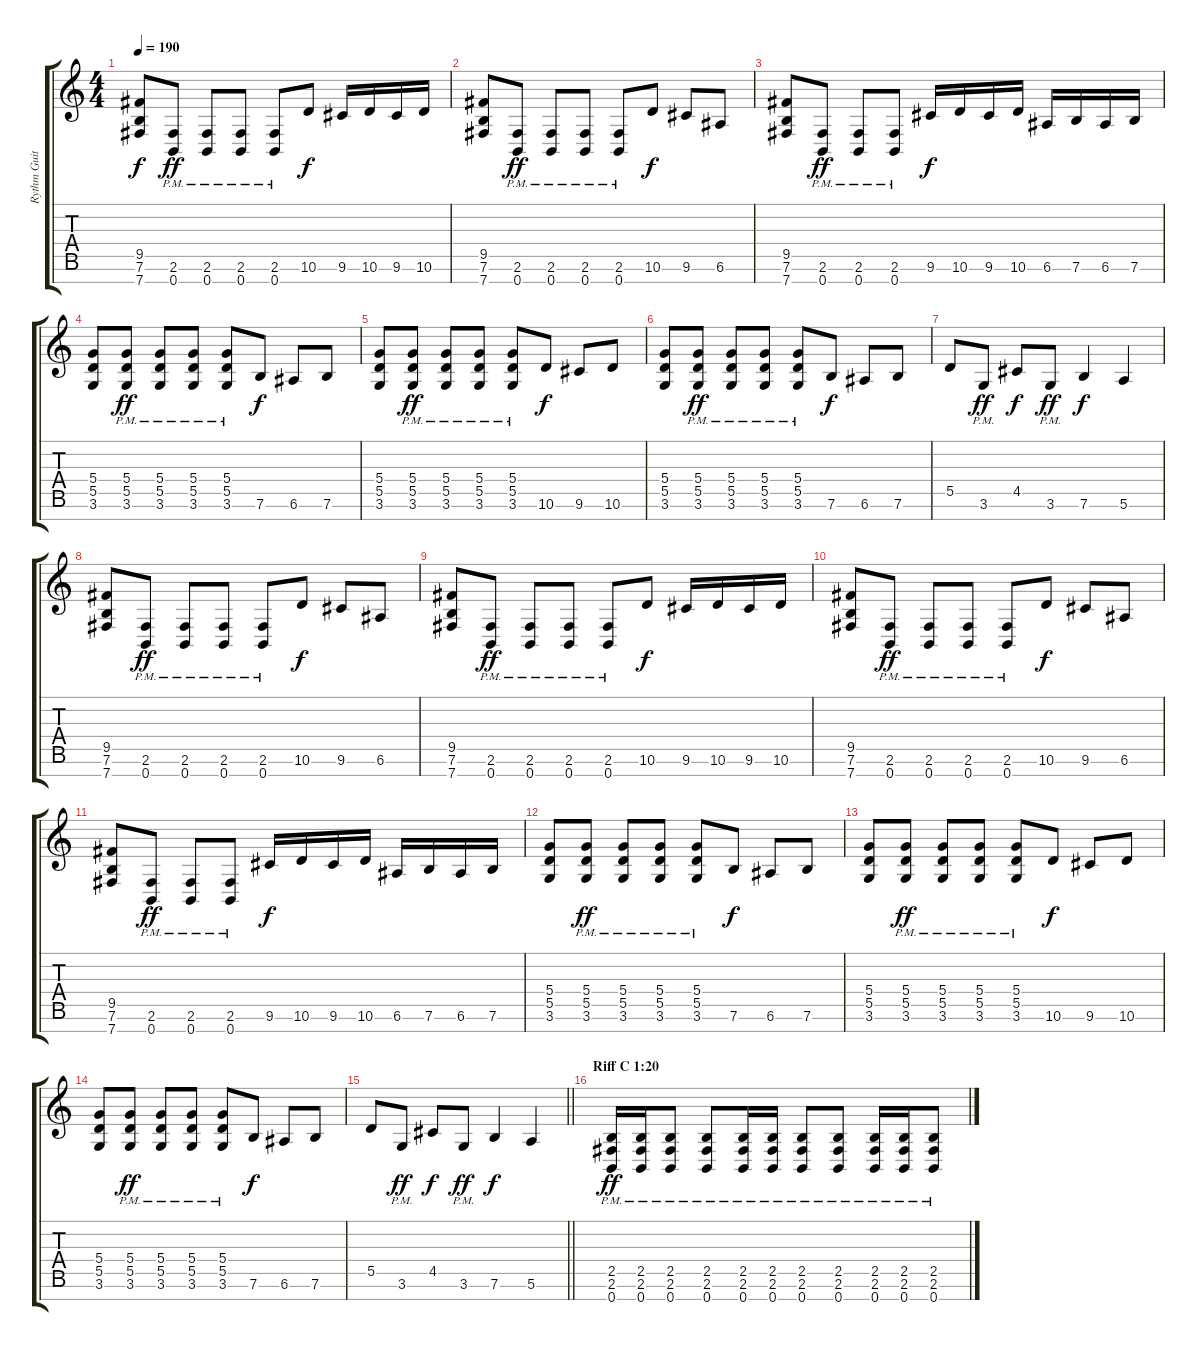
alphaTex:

\track ("Rythm Guitar" "Rythm Guit") {instrument distortionguitar}
\staff {score tabs}
\tuning (E4 B3 G3 D3 A2 E2 B1) {hide}
\ts (4 4)
\tempo 190
\clef g2
\ks c
(9.5 7.6 7.7).8{dy f} (2.6{pm} 0.7{pm}).8{dy ff} (2.6{pm} 0.7{pm}).8 (2.6{pm} 0.7{pm}).8 (2.6{pm} 0.7{pm}).8 10.6.8{dy f} 9.6.16 10.6.16 9.6.16 10.6.16 |
(9.5 7.6 7.7).8 (2.6{pm} 0.7{pm}).8{dy ff} (2.6{pm} 0.7{pm}).8 (2.6{pm} 0.7{pm}).8 (2.6{pm} 0.7{pm}).8 10.6.8{dy f} 9.6.8 6.6.8 |
(9.5 7.6 7.7).8 (2.6{pm} 0.7{pm}).8{dy ff} (2.6{pm} 0.7{pm}).8 (2.6{pm} 0.7{pm}).8 9.6.16{dy f} 10.6.16 9.6.16 10.6.16 6.6.16 7.6.16 6.6.16 7.6.16 |
(5.4 5.5 3.6).8 (5.4{pm} 5.5{pm} 3.6{pm}).8{dy ff} (5.4{pm} 5.5{pm} 3.6{pm}).8 (5.4{pm} 5.5{pm} 3.6{pm}).8 (5.4{pm} 5.5{pm} 3.6{pm}).8 7.6.8{dy f} 6.6.8 7.6.8 |
(5.4 5.5 3.6).8 (5.4{pm} 5.5{pm} 3.6{pm}).8{dy ff} (5.4{pm} 5.5{pm} 3.6{pm}).8 (5.4{pm} 5.5{pm} 3.6{pm}).8 (5.4{pm} 5.5{pm} 3.6{pm}).8 10.6.8{dy f} 9.6.8 10.6.8 |
(5.4 5.5 3.6).8 (5.4{pm} 5.5{pm} 3.6{pm}).8{dy ff} (5.4{pm} 5.5{pm} 3.6{pm}).8 (5.4{pm} 5.5{pm} 3.6{pm}).8 (5.4{pm} 5.5{pm} 3.6{pm}).8 7.6.8{dy f} 6.6.8 7.6.8 |
5.5.8 3.6{pm}.8{dy ff} 4.5.8{dy f} 3.6{pm}.8{dy ff} 7.6.4{dy f} 5.6.4 |
(9.5 7.6 7.7).8 (2.6{pm} 0.7{pm}).8{dy ff} (2.6{pm} 0.7{pm}).8 (2.6{pm} 0.7{pm}).8 (2.6{pm} 0.7{pm}).8 10.6.8{dy f} 9.6.8 6.6.8 |
(9.5 7.6 7.7).8 (2.6{pm} 0.7{pm}).8{dy ff} (2.6{pm} 0.7{pm}).8 (2.6{pm} 0.7{pm}).8 (2.6{pm} 0.7{pm}).8 10.6.8{dy f} 9.6.16 10.6.16 9.6.16 10.6.16 |
(9.5 7.6 7.7).8 (2.6{pm} 0.7{pm}).8{dy ff} (2.6{pm} 0.7{pm}).8 (2.6{pm} 0.7{pm}).8 (2.6{pm} 0.7{pm}).8 10.6.8{dy f} 9.6.8 6.6.8 |
(9.5 7.6 7.7).8 (2.6{pm} 0.7{pm}).8{dy ff} (2.6{pm} 0.7{pm}).8 (2.6{pm} 0.7{pm}).8 9.6.16{dy f} 10.6.16 9.6.16 10.6.16 6.6.16 7.6.16 6.6.16 7.6.16 |
(5.4 5.5 3.6).8 (5.4{pm} 5.5{pm} 3.6{pm}).8{dy ff} (5.4{pm} 5.5{pm} 3.6{pm}).8 (5.4{pm} 5.5{pm} 3.6{pm}).8 (5.4{pm} 5.5{pm} 3.6{pm}).8 7.6.8{dy f} 6.6.8 7.6.8 |
(5.4 5.5 3.6).8 (5.4{pm} 5.5{pm} 3.6{pm}).8{dy ff} (5.4{pm} 5.5{pm} 3.6{pm}).8 (5.4{pm} 5.5{pm} 3.6{pm}).8 (5.4{pm} 5.5{pm} 3.6{pm}).8 10.6.8{dy f} 9.6.8 10.6.8 |
(5.4 5.5 3.6).8 (5.4{pm} 5.5{pm} 3.6{pm}).8{dy ff} (5.4{pm} 5.5{pm} 3.6{pm}).8 (5.4{pm} 5.5{pm} 3.6{pm}).8 (5.4{pm} 5.5{pm} 3.6{pm}).8 7.6.8{dy f} 6.6.8 7.6.8 |
\barLineRight lightlight
5.5.8 3.6{pm}.8{dy ff} 4.5.8{dy f} 3.6{pm}.8{dy ff} 7.6.4{dy f} 5.6.4 |
\section ("" "Riff C 1:20")
(2.5{pm} 2.6{pm} 0.7{pm}).16{dy ff} (2.5{pm} 2.6{pm} 0.7{pm}).16 (2.5{pm} 2.6{pm} 0.7{pm}).8 (2.5{pm} 2.6{pm} 0.7{pm}).8 (2.5{pm} 2.6{pm} 0.7{pm}).16 (2.5{pm} 2.6{pm} 0.7{pm}).16 (2.5{pm} 2.6{pm} 0.7{pm}).8 (2.5{pm} 2.6{pm} 0.7{pm}).8 (2.5{pm} 2.6{pm} 0.7{pm}).16 (2.5{pm} 2.6{pm} 0.7{pm}).16 (2.5{pm} 2.6{pm} 0.7{pm}).8
